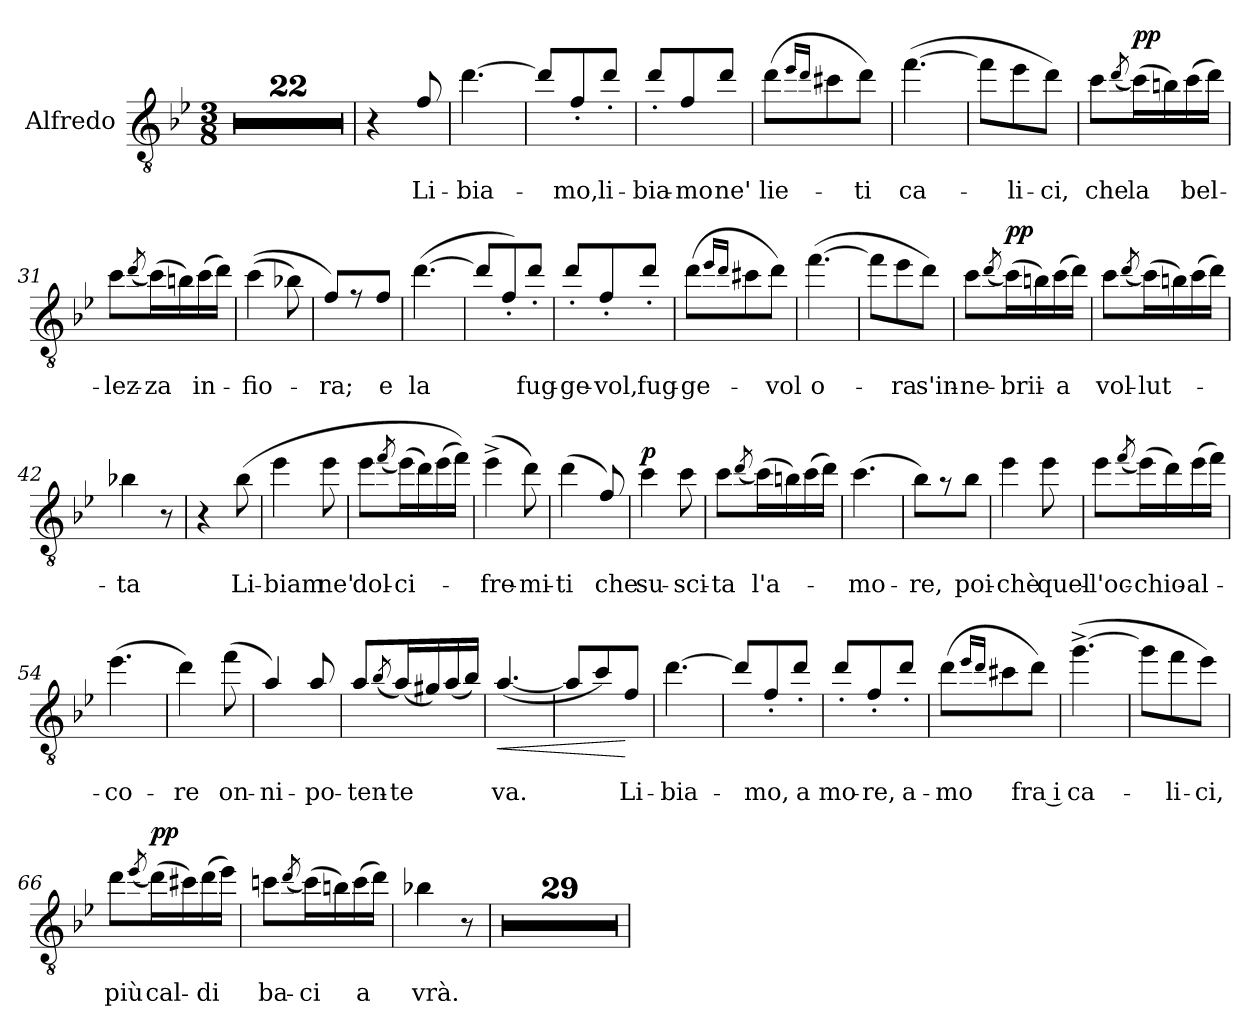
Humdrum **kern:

**kern	**text	**text	**dynam
*part1	*part1	*part1	*part1
*staff1	*staff1	*staff1	*staff1
*I"Alfredo	*	*	*
*I'Alf	*	*	*
*clefGv2	*	*	*
*ITrd8c14	*	*	*
*k[b-e-]	*	*	*
*B-:	*	*	*
*M3/8	*	*	*
=1	=1	=1	=1
4.r	.	.	.
=2	=2	=2	=2
4.r	.	.	.
=3	=3	=3	=3
4.r	.	.	.
=4	=4	=4	=4
4.r	.	.	.
=5	=5	=5	=5
4.r	.	.	.
=6	=6	=6	=6
4.r	.	.	.
=7	=7	=7	=7
4.r	.	.	.
=8	=8	=8	=8
4.r	.	.	.
=9	=9	=9	=9
4.r	.	.	.
=10	=10	=10	=10
4.r	.	.	.
!!LO:LB:g=z
=11	=11	=11	=11
4.r	.	.	.
=12	=12	=12	=12
4.r	.	.	.
=13	=13	=13	=13
4.r	.	.	.
=14	=14	=14	=14
4.r	.	.	.
=15	=15	=15	=15
4.r	.	.	.
=16	=16	=16	=16
4.r	.	.	.
=17	=17	=17	=17
4.r	.	.	.
=18	=18	=18	=18
4.r	.	.	.
=19	=19	=19	=19
4.r	.	.	.
=20	=20	=20	=20
4.r	.	.	.
=21	=21	=21	=21
4.r	.	.	.
!!LO:PB:g=z
=22	=22	=22	=22
4.r	.	.	.
=23	=23	=23	=23
4r	.	.	.
8F/	.	Li-	.
=24	=24	=24	=24
[4.d\	.	-bia-	.
=25	=25	=25	=25
8d/L]	.	.	.
8F'/	.	-mo,	.
8d'/J	.	li-	.
=26	=26	=26	=26
8d'/L	.	-bia-	.
8F/	.	-mo	.
8d/J	.	ne'	.
=27	=27	=27	=27
(>8d\L	.	lie-	.
16qe-/LL	.	.	.
16qd/JJ	.	.	.
8c#X\	.	.	.
8d\J)	.	-ti	.
=28	=28	=28	=28
(>[4.f\	.	ca-	.
=29	=29	=29	=29
8f\L]	.	.	.
8e-\	.	-li-	.
8d\J)	.	-ci,	.
=30	=30	=30	=30
8c\L	.	che	.
(8qd/	.	.	.
!	!	!	!LO:DY:a
(16c\L)	.	la	pp
16Bn\)	.	.	.
(>16c\	.	bel-	.
16d\JJ)	.	.	.
!!LO:LB:g=z
=31	=31	=31	=31
8c\L	.	-lez-	.
(8qd/	.	.	.
(16c\L)	.	-za	.
16Bn\)	.	.	.
(>16c\	.	in-	.
16d\JJ)	.	.	.
=32	=32	=32	=32
(>(>4c\	.	-fio-	.
8B-X\)	.	.	.
=33	=33	=33	=33
8F/L)	.	-ra;	.
8r	.	.	.
8F/J	.	e	.
=34	=34	=34	=34
(>[4.d\	.	la	.
=35	=35	=35	=35
8d/L]	.	.	.
8F'/)	.	.	.
8d'/J	.	fug-	.
=36	=36	=36	=36
8d'/L	.	-ge-	.
8F'/	.	-vol,	.
8d'/J	.	fug-	.
=37	=37	=37	=37
(>8d\L	.	-ge-	.
16qe-/LL	.	.	.
16qd/JJ	.	.	.
8c#X\	.	.	.
8d\J)	.	-vol	.
=38	=38	=38	=38
(>[4.f\	.	o-	.
=39	=39	=39	=39
8f\L]	.	.	.
8e-\	.	-ra	.
8d\J)	.	s'in-	.
!!LO:LB:g=z
=40	=40	=40	=40
8c\L	.	-ne-	.
(8qd/	.	.	.
!	!	!	!LO:DY:a
(16c\L)	.	-brii-	pp
16Bn\)	.	.	.
(>16c\	.	-a	.
16d\JJ)	.	.	.
=41	=41	=41	=41
8c\L	.	vol-	.
(8qd/	.	.	.
(16c\L)	.	-lut-	.
16Bn\)	.	.	.
(>16c\	.	.	.
16d\JJ)	.	.	.
=42	=42	=42	=42
4B-X\	.	-ta	.
8r	.	.	.
=43	=43	=43	=43
4r	.	.	.
(8B-\	.	Li-	.
=44	=44	=44	=44
4e-\	.	-biam	.
8e-\	.	ne'	.
=45	=45	=45	=45
8e-\L	.	dol-	.
(8qf/	.	.	.
(16e-\L)	.	-ci-	.
16d\)	.	.	.
(>16e-\	.	.	.
16f\JJ))	.	.	.
=46	=46	=46	=46
(>4e-^\	.	-fre-	.
8d\)	.	-mi-	.
=47	=47	=47	=47
(>4d\	.	-ti	.
8F/)	.	che	.
!!LO:LB:g=z
=48	=48	=48	=48
!	!	!	!LO:DY:a
4c\	.	su-	p
8c\	.	-sci-	.
=49	=49	=49	=49
8c\L	.	-ta	.
(8qd/	.	.	.
(16c\L)	.	l'a-	.
16Bn\)	.	.	.
(>16c\	.	.	.
16d\JJ)	.	.	.
=50	=50	=50	=50
(>4.c\	.	-mo-	.
=51	=51	=51	=51
8B-\L)	.	-re,	.
8r	.	.	.
8B-\J	.	poi-	.
=52	=52	=52	=52
4e-\	.	-chè	.
8e-\	.	quel-	.
=53	=53	=53	=53
8e-\L	.	-l'oc-	.
(8qf/	.	.	.
(16e-\L)	.	-chio-	.
16d\)	.	.	.
(>16e-\	.	-al-	.
16f\JJ)	.	.	.
=54	=54	=54	=54
(>4.e-\	.	-co-	.
=55	=55	=55	=55
4d\)	.	-re	.
(>8f\	.	on-	.
=56	=56	=56	=56
4A/)	.	-ni-	.
8A/	.	-po-	.
!!LO:LB:g=z
=57	=57	=57	=57
8A/L	.	-ten-	.
(>8qB-/	.	.	.
(>16A/L)	.	-te	.
16G#X/)	.	.	.
(16A/	.	.	.
16B-/JJ)	.	.	.
=58	=58	=58	=58
!	!	!	!LO:HP:b
([4.A/	.	va.	<
=59	=59	=59	=59
8A/L]	.	.	.
8c/)	.	.	.
8F/J	.	Li-	[
=60	=60	=60	=60
[4.d\	.	-bia-	.
=61	=61	=61	=61
8d/L]	.	.	.
8F'/	.	-mo,	.
8d'/J	.	a	.
=62	=62	=62	=62
8d'/L	.	mo-	.
8F'/	.	-re,	.
8d'/J	.	a-	.
=63	=63	=63	=63
(>8d\L	.	-mo	.
16qe-/LL	.	.	.
16qd/JJ	.	.	.
8c#X\	.	.	.
8d\J)	.	fra i	.
=64	=64	=64	=64
(>[4.g^\	.	ca-	.
=65	=65	=65	=65
8g\L]	.	.	.
8f\	.	-li-	.
8e-\J)	.	-ci,	.
!!LO:PB:g=z
=66	=66	=66	=66
8d\L	.	più	.
(8qe-/	.	.	.
!	!	!	!LO:DY:a
(16d\L)	.	cal-	pp
16c#X\)	.	.	.
(>16d\	.	-di	.
16e-\JJ)	.	.	.
=67	=67	=67	=67
8cn\L	.	ba-	.
(8qd/	.	.	.
(16c\L)	.	-ci	.
16Bn\)	.	.	.
(>16c\	.	a	.
16d\JJ)	.	.	.
=68	=68	=68	=68
4B-X\	.	vrà.	.
8r	.	.	.
=69	=69	=69	=69
4.r	.	.	.
=70	=70	=70	=70
4.r	.	.	.
=71	=71	=71	=71
4.r	.	.	.
=72	=72	=72	=72
4.r	.	.	.
!!LO:PB:g=z
=73	=73	=73	=73
4.r	.	.	.
=74	=74	=74	=74
4.r	.	.	.
=75	=75	=75	=75
4.r	.	.	.
=76	=76	=76	=76
4.r	.	.	.
=77	=77	=77	=77
4.r	.	.	.
=78	=78	=78	=78
4.r	.	.	.
=79	=79	=79	=79
4.r	.	.	.
=80	=80	=80	=80
4.r	.	.	.
!!LO:LB:g=z
=81	=81	=81	=81
4.r	.	.	.
=82	=82	=82	=82
4.r	.	.	.
=83	=83	=83	=83
4.r	.	.	.
=84	=84	=84	=84
4.r	.	.	.
=85	=85	=85	=85
4.r	.	.	.
=86	=86	=86	=86
4.r	.	.	.
=87	=87	=87	=87
4.r	.	.	.
=88	=88	=88	=88
4.r	.	.	.
!!LO:PB:g=z
=89	=89	=89	=89
4.r	.	.	.
=90	=90	=90	=90
4.r	.	.	.
=91	=91	=91	=91
4.r	.	.	.
=92	=92	=92	=92
4.r	.	.	.
=93	=93	=93	=93
4.r	.	.	.
=94	=94	=94	=94
4.r	.	.	.
=95	=95	=95	=95
4.r	.	.	.
=96	=96	=96	=96
4.r	.	.	.
!!LO:LB:g=z
=97	=97	=97	=97
4.r	.	.	.
=	=	=	=
*-	*-	*-	*-
